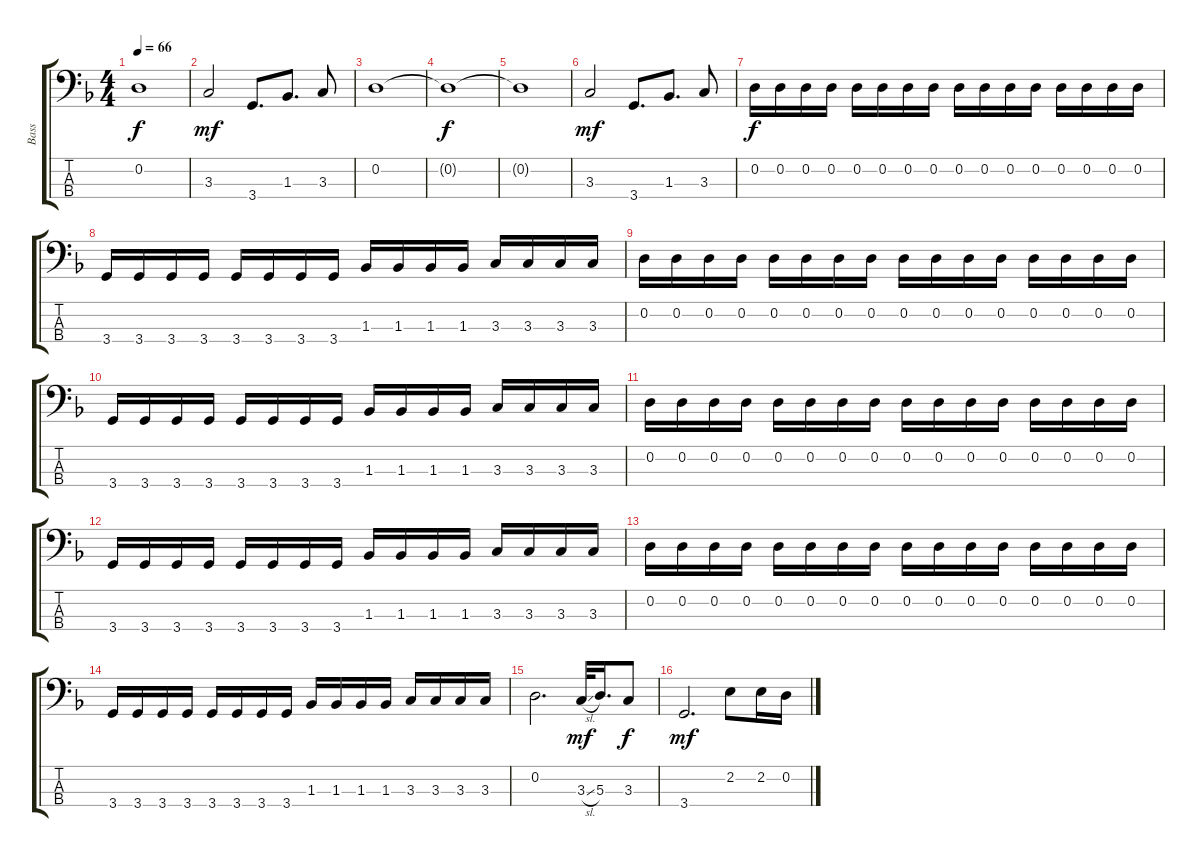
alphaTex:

\track ("Bass" "Bass") {instrument electricbassfinger}
\staff {score tabs}
\tuning (G2 D2 A1 E1) {hide}
\ts (4 4)
\tempo 66
\clef f4
\ks dminor
0.2{t}.1{dy f} |
3.3.2{dy mf} 3.4.8{d} 1.3.8{d} 3.3.8 |
0.2.1 |
0.2{t}.1{dy f} |
0.2{t}.1 |
3.3.2{dy mf} 3.4.8{d} 1.3.8{d} 3.3.8 |
0.2.16{dy f} 0.2.16 0.2.16 0.2.16 0.2.16 0.2.16 0.2.16 0.2.16 0.2.16 0.2.16 0.2.16 0.2.16 0.2.16 0.2.16 0.2.16 0.2.16 |
3.4.16 3.4.16 3.4.16 3.4.16 3.4.16 3.4.16 3.4.16 3.4.16 1.3.16 1.3.16 1.3.16 1.3.16 3.3.16 3.3.16 3.3.16 3.3.16 |
0.2.16 0.2.16 0.2.16 0.2.16 0.2.16 0.2.16 0.2.16 0.2.16 0.2.16 0.2.16 0.2.16 0.2.16 0.2.16 0.2.16 0.2.16 0.2.16 |
3.4.16 3.4.16 3.4.16 3.4.16 3.4.16 3.4.16 3.4.16 3.4.16 1.3.16 1.3.16 1.3.16 1.3.16 3.3.16 3.3.16 3.3.16 3.3.16 |
0.2.16 0.2.16 0.2.16 0.2.16 0.2.16 0.2.16 0.2.16 0.2.16 0.2.16 0.2.16 0.2.16 0.2.16 0.2.16 0.2.16 0.2.16 0.2.16 |
3.4.16 3.4.16 3.4.16 3.4.16 3.4.16 3.4.16 3.4.16 3.4.16 1.3.16 1.3.16 1.3.16 1.3.16 3.3.16 3.3.16 3.3.16 3.3.16 |
0.2.16 0.2.16 0.2.16 0.2.16 0.2.16 0.2.16 0.2.16 0.2.16 0.2.16 0.2.16 0.2.16 0.2.16 0.2.16 0.2.16 0.2.16 0.2.16 |
3.4.16 3.4.16 3.4.16 3.4.16 3.4.16 3.4.16 3.4.16 3.4.16 1.3.16 1.3.16 1.3.16 1.3.16 3.3.16 3.3.16 3.3.16 3.3.16 |
0.2.2{d} 3.3{sl}.32{dy mf} 5.3.16{d} 3.3.8{dy f} |
3.4.2{d dy mf} 2.2.8 2.2.16 0.2.16
